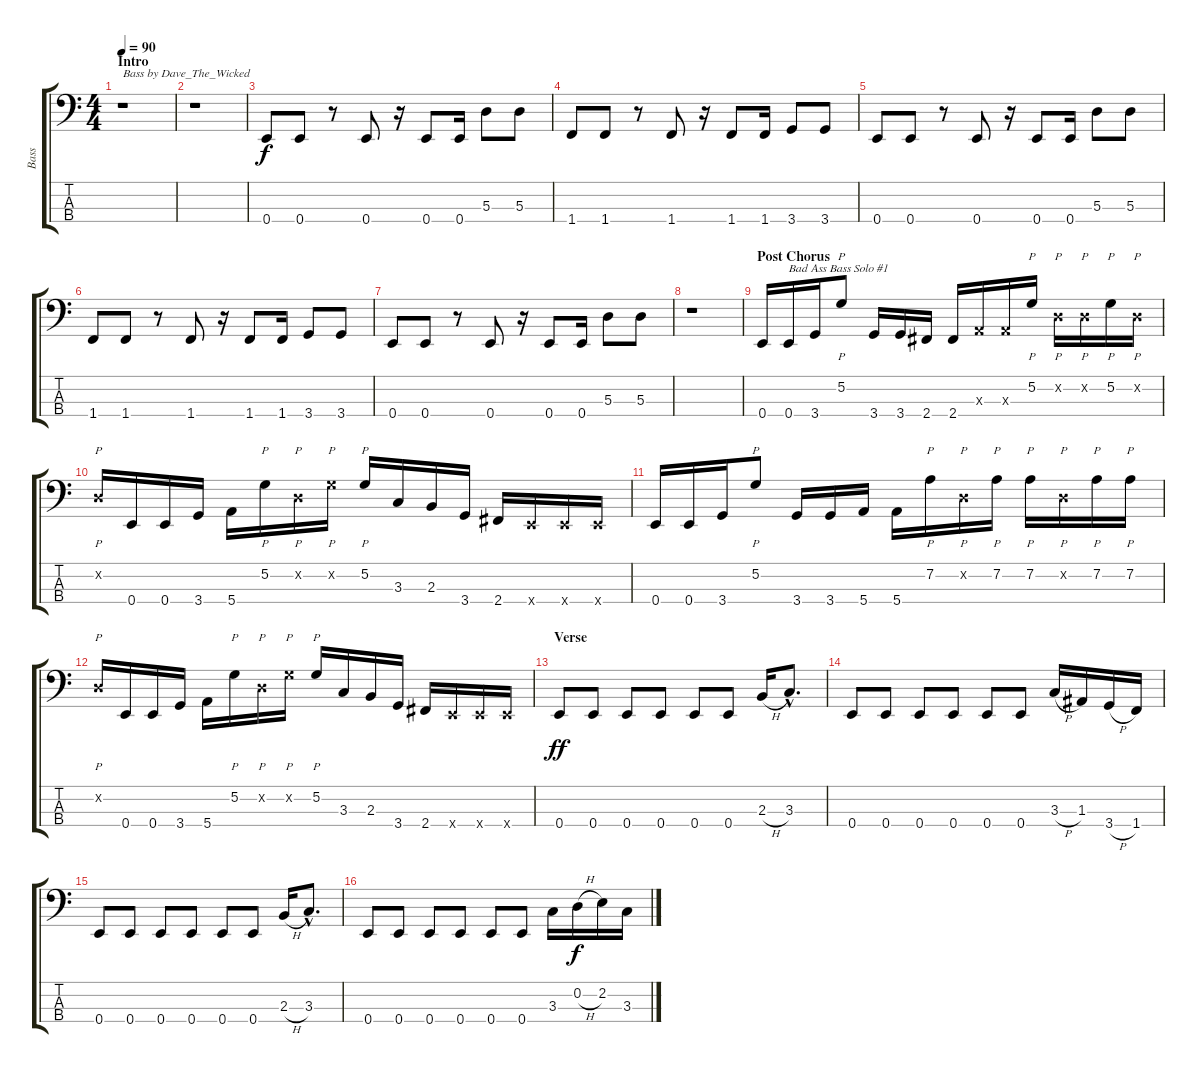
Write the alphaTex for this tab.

\track ("Bass" "Bass") {instrument electricbassfinger}
\staff {score tabs}
\tuning (G2 D2 A1 E1) {hide}
\ts (4 4)
\section ("" "Intro")
\tempo 90
\clef f4
\ks c
r.1{txt "Bass by Dave_The_Wicked" dy f instrument electricbassfinger} |
r.1 |
0.4.8 0.4.8 r.8 0.4.8 r.16 0.4.8 0.4.16 5.3.8 5.3.8 |
1.4.8 1.4.8 r.8 1.4.8 r.16 1.4.8 1.4.16 3.4.8 3.4.8 |
0.4.8 0.4.8 r.8 0.4.8 r.16 0.4.8 0.4.16 5.3.8 5.3.8 |
1.4.8 1.4.8 r.8 1.4.8 r.16 1.4.8 1.4.16 3.4.8 3.4.8 |
0.4.8 0.4.8 r.8 0.4.8 r.16 0.4.8 0.4.16 5.3.8 5.3.8 |
r.1 |
\section ("" "Post Chorus")
0.4.16{volume 16 instrument slapbass1} 0.4.16{txt "Bad Ass Bass Solo #1"} 3.4.16 5.2.8{p} 3.4.16 3.4.16 2.4.16 2.4.16 0.3{x}.16 0.3{x}.16 5.2.16{p} 0.2{x}.16{p} 0.2{x}.16{p} 5.2.16{p} 0.2{x}.16{p} |
0.2{x}.16{p} 0.4.16 0.4.16 3.4.16 5.4.16 5.2.16{p} 0.2{x}.16{p} 5.2{x}.16{p} 5.2.16{p} 3.3.16 2.3.16 3.4.16 2.4.16 0.4{x}.16 0.4{x}.16 0.4{x}.16 |
0.4.16 0.4.16 3.4.16 5.2.8{p} 3.4.16 3.4.16 5.4.16 5.4.16 7.2.16{p} 0.2{x}.16{p} 7.2.16{p} 7.2.16{p} 0.2{x}.16{p} 7.2.16{p} 7.2.16{p} |
0.2{x}.16{p} 0.4.16 0.4.16 3.4.16 5.4.16 5.2.16{p} 0.2{x}.16{p} 5.2{x}.16{p} 5.2.16{p} 3.3.16 2.3.16 3.4.16 2.4.16 0.4{x}.16 0.4{x}.16 0.4{x}.16 |
\section ("" "Verse")
0.4.8{dy ff volume 13 instrument electricbassfinger} 0.4.8 0.4.8 0.4.8 0.4.8 0.4.8 2.3{h}.16 3.3{hac}.8{d} |
0.4.8 0.4.8 0.4.8 0.4.8 0.4.8 0.4.8 3.3{h}.16 1.3.16 3.4{h}.16 1.4.16 |
0.4.8 0.4.8 0.4.8 0.4.8 0.4.8 0.4.8 2.3{h}.16 3.3{hac}.8{d} |
0.4.8 0.4.8 0.4.8 0.4.8 0.4.8 0.4.8 3.3.16 0.2{h}.16{dy f} 2.2.16 3.3.16
